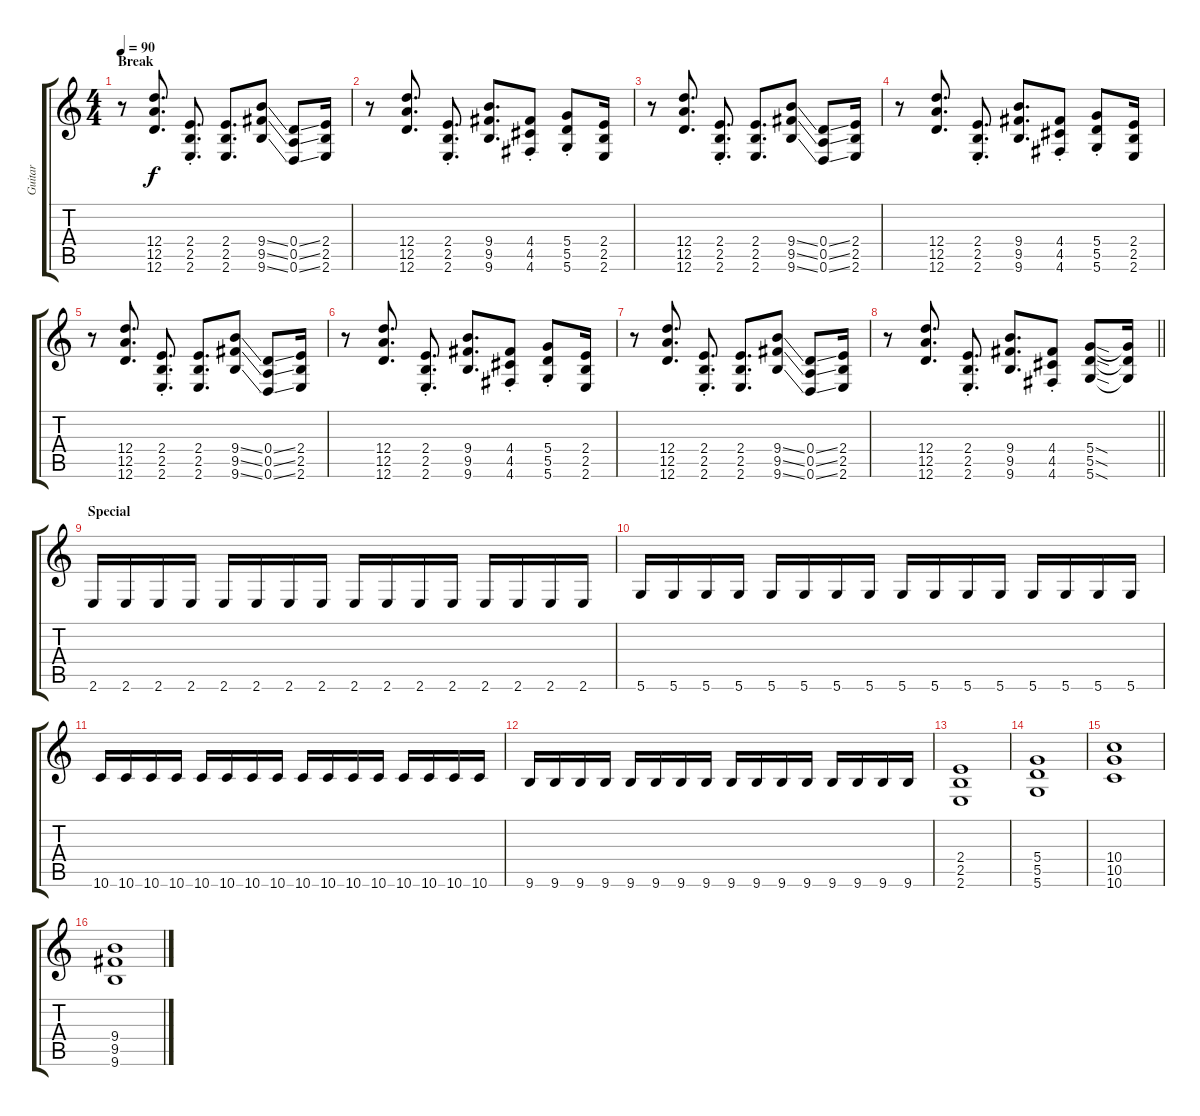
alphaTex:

\track ("Guitar" "Guitar") {instrument overdrivenguitar}
\staff {score tabs}
\tuning (E4 B3 G3 D3 A2 D2) {hide}
\ts (4 4)
\section ("" "Break")
\tempo 90
\clef g2
\ks c
r.8{dy f} (12.4 12.5 12.6).8{d} (2.4{st} 2.5{st} 2.6{st}).8{d} (2.4 2.5 2.6).8{d} (9.4{ss} 9.5{ss} 9.6{ss}).8 (0.4{ss} 0.5{ss} 0.6{ss}).8 (2.4 2.5 2.6).16 |
r.8 (12.4 12.5 12.6).8{d} (2.4{st} 2.5{st} 2.6{st}).8{d} (9.4 9.5 9.6).8{d} (4.4{st} 4.5{st} 4.6{st}).8 (5.4{st} 5.5{st} 5.6{st}).8 (2.4 2.5 2.6).16 |
r.8 (12.4 12.5 12.6).8{d} (2.4{st} 2.5{st} 2.6{st}).8{d} (2.4 2.5 2.6).8{d} (9.4{ss} 9.5{ss} 9.6{ss}).8 (0.4{ss} 0.5{ss} 0.6{ss}).8 (2.4 2.5 2.6).16 |
r.8 (12.4 12.5 12.6).8{d} (2.4{st} 2.5{st} 2.6{st}).8{d} (9.4 9.5 9.6).8{d} (4.4{st} 4.5{st} 4.6{st}).8 (5.4{st} 5.5{st} 5.6{st}).8 (2.4 2.5 2.6).16 |
r.8 (12.4 12.5 12.6).8{d} (2.4{st} 2.5{st} 2.6{st}).8{d} (2.4 2.5 2.6).8{d} (9.4{ss} 9.5{ss} 9.6{ss}).8 (0.4{ss} 0.5{ss} 0.6{ss}).8 (2.4 2.5 2.6).16 |
r.8 (12.4 12.5 12.6).8{d} (2.4{st} 2.5{st} 2.6{st}).8{d} (9.4 9.5 9.6).8{d} (4.4{st} 4.5{st} 4.6{st}).8 (5.4{st} 5.5{st} 5.6{st}).8 (2.4 2.5 2.6).16 |
r.8 (12.4 12.5 12.6).8{d} (2.4{st} 2.5{st} 2.6{st}).8{d} (2.4 2.5 2.6).8{d} (9.4{ss} 9.5{ss} 9.6{ss}).8 (0.4{ss} 0.5{ss} 0.6{ss}).8 (2.4 2.5 2.6).16 |
\barLineRight lightlight
r.8 (12.4 12.5 12.6).8{d} (2.4{st} 2.5{st} 2.6{st}).8{d} (9.4 9.5 9.6).8{d} (4.4{st} 4.5{st} 4.6{st}).8 (5.4{sod} 5.5{sod} 5.6{sod}).8 (5.4{t} 5.5{t} 5.6{t}).16 |
\section ("" "Special")
2.6.16 2.6.16 2.6.16 2.6.16 2.6.16 2.6.16 2.6.16 2.6.16 2.6.16 2.6.16 2.6.16 2.6.16 2.6.16 2.6.16 2.6.16 2.6.16 |
5.6.16 5.6.16 5.6.16 5.6.16 5.6.16 5.6.16 5.6.16 5.6.16 5.6.16 5.6.16 5.6.16 5.6.16 5.6.16 5.6.16 5.6.16 5.6.16 |
10.6.16 10.6.16 10.6.16 10.6.16 10.6.16 10.6.16 10.6.16 10.6.16 10.6.16 10.6.16 10.6.16 10.6.16 10.6.16 10.6.16 10.6.16 10.6.16 |
9.6.16 9.6.16 9.6.16 9.6.16 9.6.16 9.6.16 9.6.16 9.6.16 9.6.16 9.6.16 9.6.16 9.6.16 9.6.16 9.6.16 9.6.16 9.6.16 |
(2.4 2.5 2.6).1 |
(5.4 5.5 5.6).1 |
(10.4 10.5 10.6).1 |
(9.4 9.5 9.6).1
